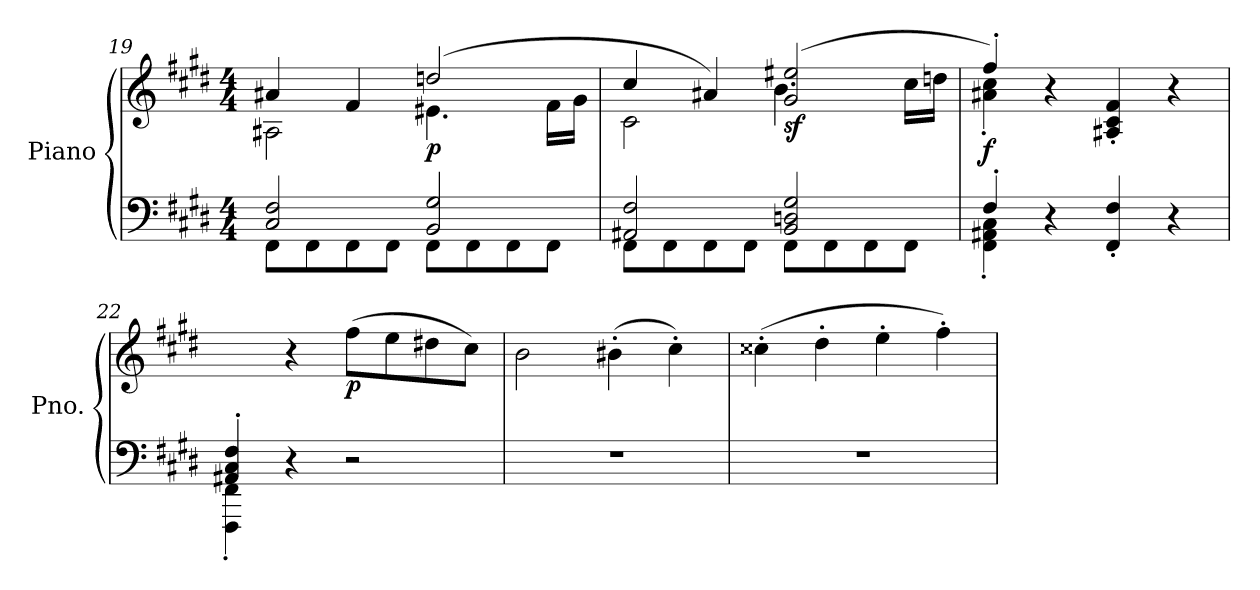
**kern	**kern	**dynam
*part1	*part1	*part1
*staff2	*staff1	*staff1/2
*I"Piano	*	*
*I'Pno.	*	*
*clefF4	*clefG2	*
*k[f#c#g#d#]	*k[f#c#g#d#]	*
*M4/4	*M4/4	*
=19	=19	=19
*^	*^	*
2C#/ 2F#/	8FF#\L	4a#X/	2A#X\	.
.	8FF#\	.	.	.
.	8FF#\	4f#/	.	.
.	8FF#\J	.	.	.
!	!	!	!	!LO:DY:b
2BB/ 2G#/	8FF#\L	(>2ddn/	4.e#X\	p
.	8FF#\	.	.	.
.	8FF#\	.	.	.
.	8FF#\J	.	16f#\LL	.
.	.	.	16g#\JJ	.
=20	=20	=20	=20	=20
2AA#X/ 2F#/	8FF#\L	4cc#/	2c#\	.
.	8FF#\	.	.	.
.	8FF#\	4a#X/)	.	.
.	8FF#\J	.	.	.
!	!	!	!	!LO:DY:b
2BB/ 2Dn/ 2G#/	8FF#\L	(>2g#/ 2ee#X/	4.b\	sf
.	8FF#\	.	.	.
.	8FF#\	.	.	.
.	8FF#\J	.	16cc#\LL	.
.	.	.	16ddn\JJ	.
=21	=21	=21	=21	=21
!	!	!	!	!LO:DY:b
4F#'/	4FF#\' 4AA#X\' 4C#\'	4ff#'/)	4a#X\' 4cc#\'	f
4r	2.ryy	4r	2.ryy	.
4FF#/' 4F#/'	.	4A#X/' 4c#/' 4f#/'	.	.
4r	.	4r	.	.
*	*	*v	*v	*
!!LO:LB:g=z
=22	=22	=22	=22
4AA#X/' 4C#/' 4F#/'	4FFF#\' 4FF#\'	4ryy	.
2.ryy	4r	4r	.
!	!	!	!LO:DY:b
.	2r	(>8ff#\L	p
.	.	8ee\	.
.	.	8dd#X\	.
.	.	8cc#\J)	.
*v	*v	*	*
=23	=23	=23
1r	2b\	.
.	(>4b#X'\	.
.	4cc#'\)	.
=24	=24	=24
1r	(>4cc##X'\	.
.	4dd#'\	.
.	4ee'\	.
.	4ff#'\)	.
=	=	=
*-	*-	*-
